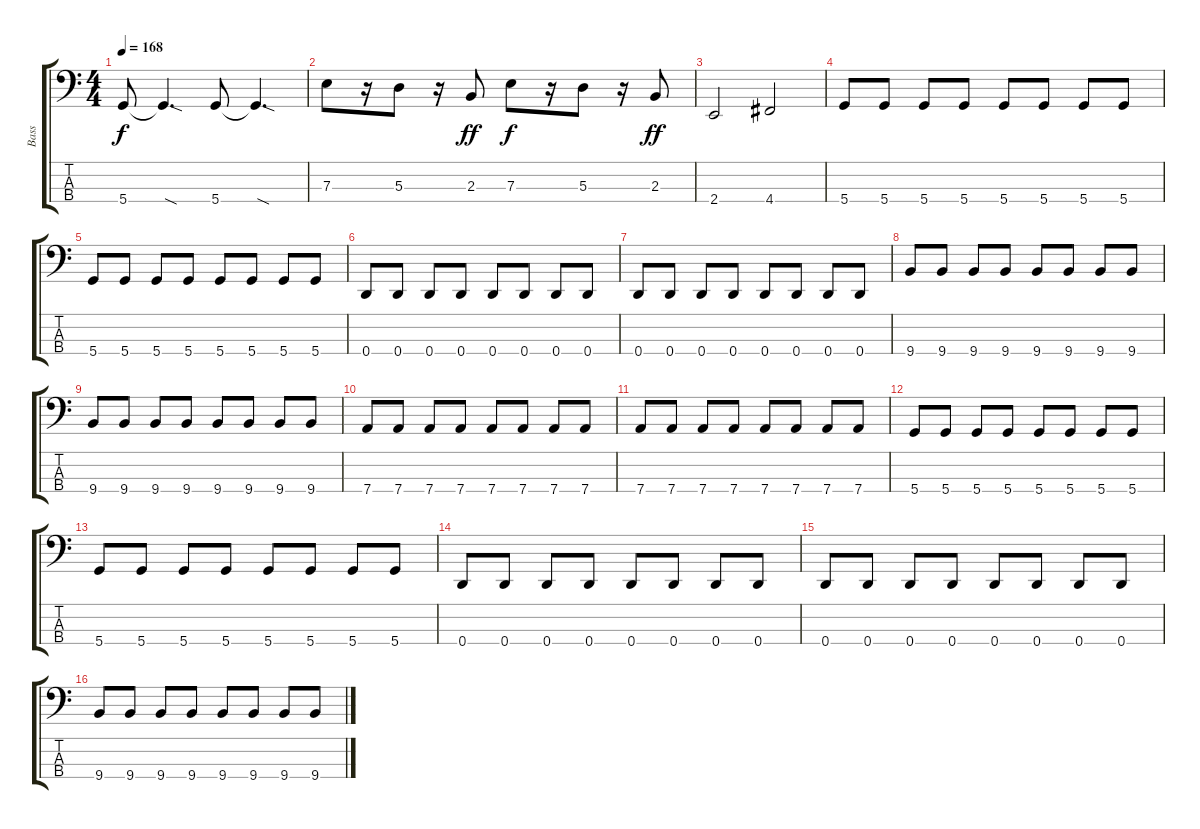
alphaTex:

\track ("Bass" "Bass") {instrument electricbasspick}
\staff {score tabs}
\tuning (G2 D2 A1 D1) {hide}
\ts (4 4)
\tempo 168
\clef f4
\ks c
5.4.8{dy f} 5.4{sod t}.4{d} 5.4.8 5.4{sod t}.4{d} |
7.3.8 r.16 5.3.8 r.16 2.3.8{dy ff} 7.3.8{dy f} r.16 5.3.8 r.16 2.3.8{dy ff} |
2.4.2 4.4.2 |
5.4.8 5.4.8 5.4.8 5.4.8 5.4.8 5.4.8 5.4.8 5.4.8 |
5.4.8 5.4.8 5.4.8 5.4.8 5.4.8 5.4.8 5.4.8 5.4.8 |
0.4.8 0.4.8 0.4.8 0.4.8 0.4.8 0.4.8 0.4.8 0.4.8 |
0.4.8 0.4.8 0.4.8 0.4.8 0.4.8 0.4.8 0.4.8 0.4.8 |
9.4.8 9.4.8 9.4.8 9.4.8 9.4.8 9.4.8 9.4.8 9.4.8 |
9.4.8 9.4.8 9.4.8 9.4.8 9.4.8 9.4.8 9.4.8 9.4.8 |
7.4.8 7.4.8 7.4.8 7.4.8 7.4.8 7.4.8 7.4.8 7.4.8 |
7.4.8 7.4.8 7.4.8 7.4.8 7.4.8 7.4.8 7.4.8 7.4.8 |
5.4.8 5.4.8 5.4.8 5.4.8 5.4.8 5.4.8 5.4.8 5.4.8 |
5.4.8 5.4.8 5.4.8 5.4.8 5.4.8 5.4.8 5.4.8 5.4.8 |
0.4.8 0.4.8 0.4.8 0.4.8 0.4.8 0.4.8 0.4.8 0.4.8 |
0.4.8 0.4.8 0.4.8 0.4.8 0.4.8 0.4.8 0.4.8 0.4.8 |
9.4.8 9.4.8 9.4.8 9.4.8 9.4.8 9.4.8 9.4.8 9.4.8
